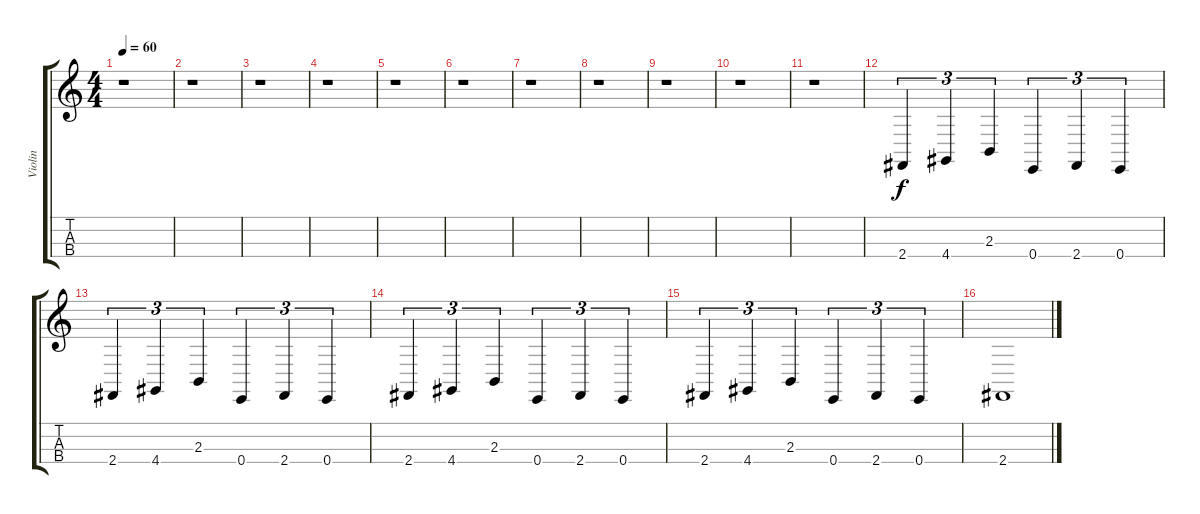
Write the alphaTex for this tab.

\track ("Violin " "Violin ") {instrument violin}
\staff {score tabs}
\tuning (G3 D3 A2 E2) {hide}
\ts (4 4)
\tempo 60
\clef g2
\ks c
r.1{dy f} |
r.1 |
r.1 |
r.1 |
r.1 |
r.1 |
r.1 |
r.1 |
r.1 |
r.1 |
r.1 |
2.4.4{tu (3 2)} 4.4.4{tu (3 2)} 2.3.4{tu (3 2)} 0.4.4{tu (3 2)} 2.4.4{tu (3 2)} 0.4.4{tu (3 2)} |
2.4.4{tu (3 2)} 4.4.4{tu (3 2)} 2.3.4{tu (3 2)} 0.4.4{tu (3 2)} 2.4.4{tu (3 2)} 0.4.4{tu (3 2)} |
2.4.4{tu (3 2)} 4.4.4{tu (3 2)} 2.3.4{tu (3 2)} 0.4.4{tu (3 2)} 2.4.4{tu (3 2)} 0.4.4{tu (3 2)} |
2.4.4{tu (3 2)} 4.4.4{tu (3 2)} 2.3.4{tu (3 2)} 0.4.4{tu (3 2)} 2.4.4{tu (3 2)} 0.4.4{tu (3 2)} |
2.4.1
